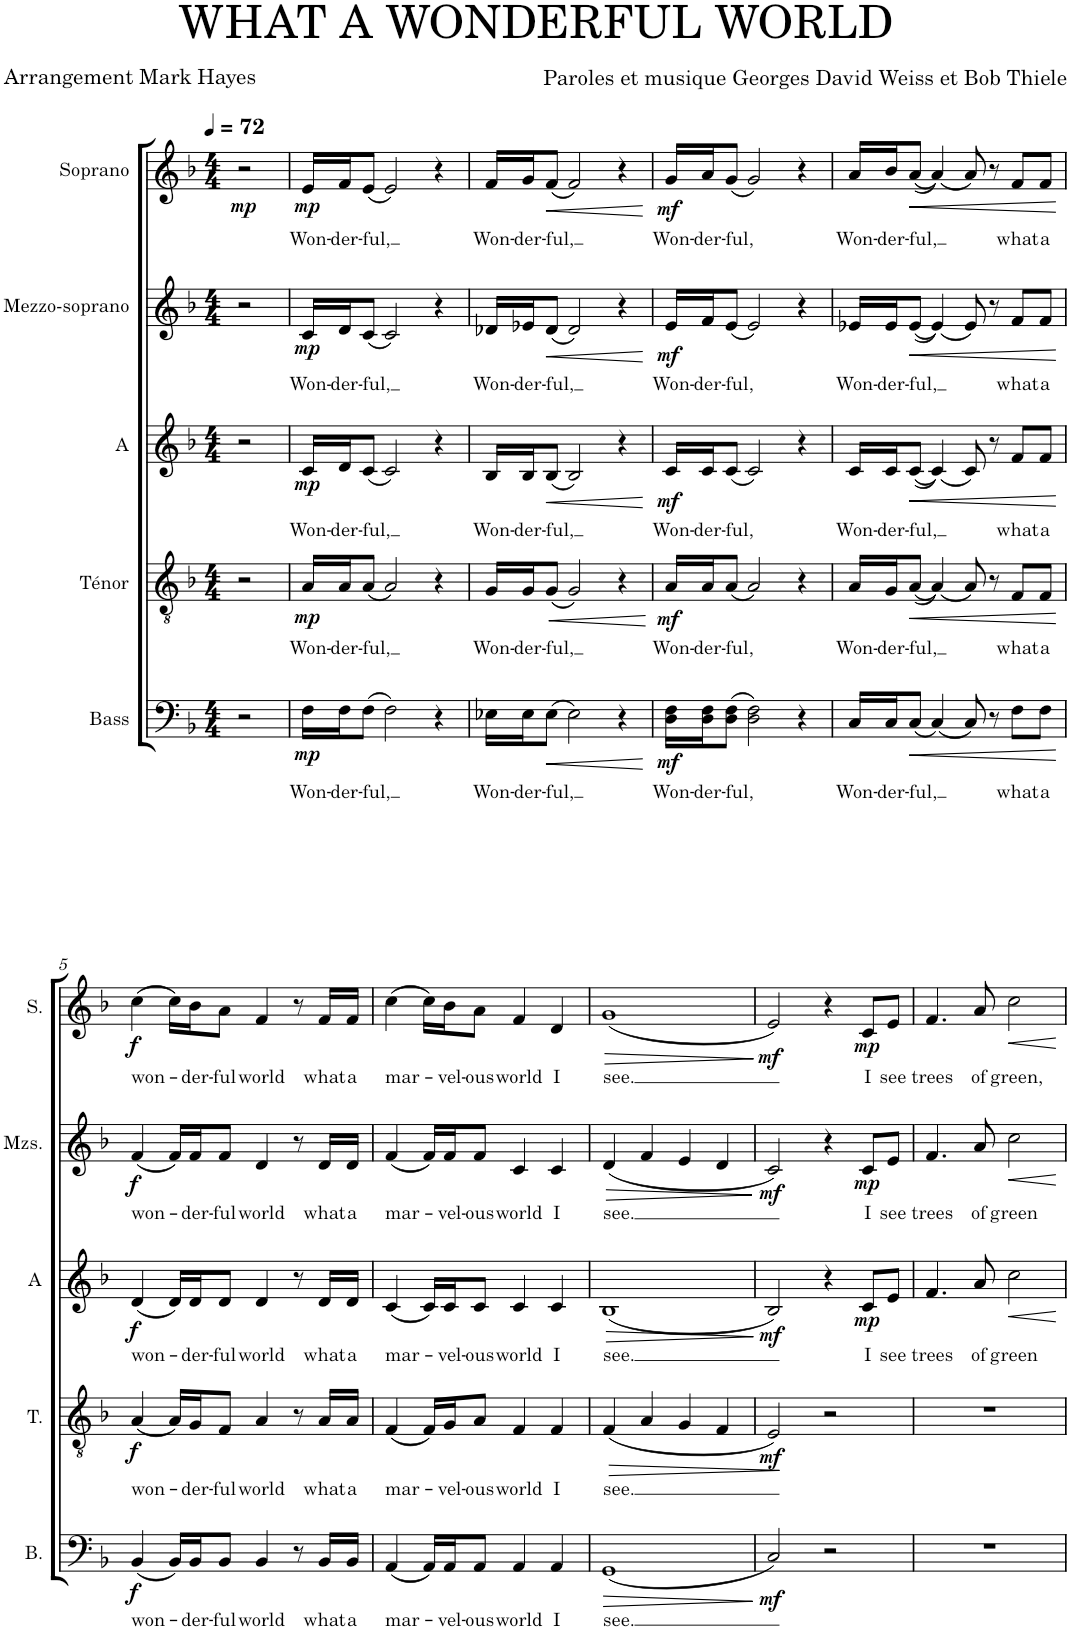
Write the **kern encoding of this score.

**kern	**text	**dynam	**kern	**text	**dynam	**kern	**text	**dynam	**kern	**text	**dynam	**kern	**text	**dynam
*part5	*part5	*part5	*part4	*part4	*part4	*part3	*part3	*part3	*part2	*part2	*part2	*part1	*part1	*part1
*staff5	*staff5	*staff5	*staff4	*staff4	*staff4	*staff3	*staff3	*staff3	*staff2	*staff2	*staff2	*staff1	*staff1	*staff1
*I"Bass	*	*	*I"Ténor	*	*	*I"A	*	*	*I"Mezzo-soprano	*	*	*I"Soprano	*	*
*I'B.	*	*	*I'T.	*	*	*I'A	*	*	*I'Mzs.	*	*	*I'S.	*	*
*clefF4	*	*	*clefGv2	*	*	*clefG2	*	*	*clefG2	*	*	*clefG2	*	*
*k[b-]	*	*	*k[b-]	*	*	*k[b-]	*	*	*k[b-]	*	*	*k[b-]	*	*
*M4/4	*	*	*M4/4	*	*	*M4/4	*	*	*M4/4	*	*	*M4/4	*	*
*MM72	*	*	*MM72	*	*	*MM72	*	*	*MM72	*	*	*MM72	*	*
=	=	=	=	=	=	=	=	=	=	=	=	=	=	=
!	!	!	!	!	!	!	!	!	!	!	!	!	!	!LO:DY:b
2r	.	.	2r	.	.	2r	.	.	2r	.	.	2r	.	mp
=1	=1	=1	=1	=1	=1	=1	=1	=1	=1	=1	=1	=1	=1	=1
!	!LO:LY:b	!LO:DY:b	!	!LO:LY:b	!LO:DY:b	!	!LO:LY:b	!LO:DY:b	!	!LO:LY:b	!LO:DY:b	!	!LO:LY:b	!LO:DY:b
16F\LL	Won-	mp	16A/LL	Won-	mp	16c/LL	Won-	mp	16c/LL	Won-	mp	16e/LL	Won-	mp
!	!LO:LY:b	!	!	!LO:LY:b	!	!	!LO:LY:b	!	!	!LO:LY:b	!	!	!LO:LY:b	!
16F\J	-der-	.	16A/J	-der-	.	16d/J	-der-	.	16d/J	-der-	.	16f/J	-der-	.
!	!LO:LY:b	!	!	!LO:LY:b	!	!	!LO:LY:b	!	!	!LO:LY:b	!	!	!LO:LY:b	!
(8F\J	-ful,	.	(8A/J	-ful,	.	(8c/J	-ful,	.	(8c/J	-ful,	.	(8e/J	-ful,	.
2F\)	.	.	2A/)	.	.	2c/)	.	.	2c/)	.	.	2e/)	.	.
4r	.	.	4r	.	.	4r	.	.	4r	.	.	4r	.	.
=2	=2	=2	=2	=2	=2	=2	=2	=2	=2	=2	=2	=2	=2	=2
!	!LO:LY:b	!	!	!LO:LY:b	!	!	!LO:LY:b	!	!	!LO:LY:b	!	!	!LO:LY:b	!
16E-X\LL	Won-	.	16G/LL	Won-	.	16B-/LL	Won-	.	16d-X/LL	Won-	.	16f/LL	Won-	.
!	!LO:LY:b	!	!	!LO:LY:b	!	!	!LO:LY:b	!	!	!LO:LY:b	!	!	!LO:LY:b	!
16E-\J	-der-	.	16G/J	-der-	.	16B-/J	-der-	.	16e-X/J	-der-	.	16g/J	-der-	.
!	!LO:LY:b	!LO:HP:b	!	!LO:LY:b	!LO:HP:b	!	!LO:LY:b	!LO:HP:b	!	!LO:LY:b	!LO:HP:b	!	!LO:LY:b	!LO:HP:b
(8E-\J	-ful,	<	(8G/J	-ful,	<	(8B-/J	-ful,	<	(8d-/J	-ful,	<	(8f/J	-ful,	<
2E-\)	.	.	2G/)	.	.	2B-/)	.	.	2d-/)	.	.	2f/)	.	.
4r	.	.	4r	.	.	4r	.	.	4r	.	.	4r	.	.
.	.	[	.	.	[	.	.	[	.	.	[	.	.	[
=3	=3	=3	=3	=3	=3	=3	=3	=3	=3	=3	=3	=3	=3	=3
!	!LO:LY:b	!LO:DY:b	!	!LO:LY:b	!LO:DY:b	!	!LO:LY:b	!LO:DY:b	!	!LO:LY:b	!LO:DY:b	!	!LO:LY:b	!LO:DY:b
16D\ 16F\LL	Won-	mf	16A/LL	Won-	mf	16c/LL	Won-	mf	16e/LL	Won-	mf	16g/LL	Won-	mf
!	!LO:LY:b	!	!	!LO:LY:b	!	!	!LO:LY:b	!	!	!LO:LY:b	!	!	!LO:LY:b	!
16D\ 16F\J	-der-	.	16A/J	-der-	.	16c/J	-der-	.	16f/J	-der-	.	16a/J	-der-	.
!	!LO:LY:b	!	!	!LO:LY:b	!	!	!LO:LY:b	!	!	!LO:LY:b	!	!	!LO:LY:b	!
(8D\ 8F\J	-ful,	.	(8A/J	-ful,	.	(8c/J	-ful,	.	(8e/J	-ful,	.	(8g/J	-ful,	.
2D\ 2F\)	.	.	2A/)	.	.	2c/)	.	.	2e/)	.	.	2g/)	.	.
4r	.	.	4r	.	.	4r	.	.	4r	.	.	4r	.	.
=4	=4	=4	=4	=4	=4	=4	=4	=4	=4	=4	=4	=4	=4	=4
!	!LO:LY:b	!	!	!LO:LY:b	!	!	!LO:LY:b	!	!	!LO:LY:b	!	!	!LO:LY:b	!
16C/LL	Won-	.	16A/LL	Won-	.	16c/LL	Won-	.	16e-X/LL	Won-	.	16a/LL	Won-	.
!	!LO:LY:b	!	!	!LO:LY:b	!	!	!LO:LY:b	!	!	!LO:LY:b	!	!	!LO:LY:b	!
16C/J	-der-	.	16G/J	-der-	.	16c/J	-der-	.	16e-/J	-der-	.	16b-/J	-der-	.
!	!LO:LY:b	!LO:HP:b	!	!LO:LY:b	!LO:HP:b	!	!LO:LY:b	!LO:HP:b	!	!LO:LY:b	!LO:HP:b	!	!LO:LY:b	!LO:HP:b
(8C/J	-ful,	<	((8A/J	-ful,	<	((8c/J	-ful,	<	((8e-/J	-ful,	<	((8a/J	-ful,	<
(4C/)	.	.	(4A/))	.	.	(4c/))	.	.	(4e-/))	.	.	(4a/))	.	.
8C/)	.	.	8A/)	.	.	8c/)	.	.	8e-/)	.	.	8a/)	.	.
8r	.	.	8r	.	.	8r	.	.	8r	.	.	8r	.	.
!	!LO:LY:b	!	!	!LO:LY:b	!	!	!LO:LY:b	!	!	!LO:LY:b	!	!	!LO:LY:b	!
8F\L	what	.	8F/L	what	.	8f/L	what	.	8f/L	what	.	8f/L	what	.
!	!LO:LY:b	!	!	!LO:LY:b	!	!	!LO:LY:b	!	!	!LO:LY:b	!	!	!LO:LY:b	!
8F\J	a	.	8F/J	a	.	8f/J	a	.	8f/J	a	.	8f/J	a	.
.	.	[	.	.	[	.	.	[	.	.	[	.	.	[
!!LO:LB:g=z
=5	=5	=5	=5	=5	=5	=5	=5	=5	=5	=5	=5	=5	=5	=5
!	!LO:LY:b	!LO:DY:b	!	!LO:LY:b	!LO:DY:b	!	!LO:LY:b	!LO:DY:b	!	!LO:LY:b	!LO:DY:b	!	!LO:LY:b	!LO:DY:b
(4BB-/	won-	f	(4A/	won-	f	(4d/	won-	f	(4f/	won-	f	(4cc\	won-	f
16BB-/LL)	.	.	16A/LL)	.	.	16d/LL)	.	.	16f/LL)	.	.	16cc\LL)	.	.
!	!LO:LY:b	!	!	!LO:LY:b	!	!	!LO:LY:b	!	!	!LO:LY:b	!	!	!LO:LY:b	!
16BB-/J	-der-	.	16G/J	-der-	.	16d/J	-der-	.	16f/J	-der-	.	16b-\J	-der-	.
!	!LO:LY:b	!	!	!LO:LY:b	!	!	!LO:LY:b	!	!	!LO:LY:b	!	!	!LO:LY:b	!
8BB-/J	-ful	.	8F/J	-ful	.	8d/J	-ful	.	8f/J	-ful	.	8a\J	-ful	.
!	!LO:LY:b	!	!	!LO:LY:b	!	!	!LO:LY:b	!	!	!LO:LY:b	!	!	!LO:LY:b	!
4BB-/	world	.	4A/	world	.	4d/	world	.	4d/	world	.	4f/	world	.
8r	.	.	8r	.	.	8r	.	.	8r	.	.	8r	.	.
!	!LO:LY:b	!	!	!LO:LY:b	!	!	!LO:LY:b	!	!	!LO:LY:b	!	!	!LO:LY:b	!
16BB-/LL	what	.	16A/LL	what	.	16d/LL	what	.	16d/LL	what	.	16f/LL	what	.
!	!LO:LY:b	!	!	!LO:LY:b	!	!	!LO:LY:b	!	!	!LO:LY:b	!	!	!LO:LY:b	!
16BB-/JJ	a	.	16A/JJ	a	.	16d/JJ	a	.	16d/JJ	a	.	16f/JJ	a	.
=6	=6	=6	=6	=6	=6	=6	=6	=6	=6	=6	=6	=6	=6	=6
!	!LO:LY:b	!	!	!LO:LY:b	!	!	!LO:LY:b	!	!	!LO:LY:b	!	!	!LO:LY:b	!
(4AA/	mar-	.	(4F/	mar-	.	(4c/	mar-	.	(4f/	mar-	.	(4cc\	mar-	.
16AA/LL)	.	.	16F/LL)	.	.	16c/LL)	.	.	16f/LL)	.	.	16cc\LL)	.	.
!	!LO:LY:b	!	!	!LO:LY:b	!	!	!LO:LY:b	!	!	!LO:LY:b	!	!	!LO:LY:b	!
16AA/J	-vel-	.	16G/J	-vel-	.	16c/J	-vel-	.	16f/J	-vel-	.	16b-\J	-vel-	.
!	!LO:LY:b	!	!	!LO:LY:b	!	!	!LO:LY:b	!	!	!LO:LY:b	!	!	!LO:LY:b	!
8AA/J	-ous	.	8A/J	-ous	.	8c/J	-ous	.	8f/J	-ous	.	8a\J	-ous	.
!	!LO:LY:b	!	!	!LO:LY:b	!	!	!LO:LY:b	!	!	!LO:LY:b	!	!	!LO:LY:b	!
4AA/	world	.	4F/	world	.	4c/	world	.	4c/	world	.	4f/	world	.
!	!LO:LY:b	!	!	!LO:LY:b	!	!	!LO:LY:b	!	!	!LO:LY:b	!	!	!LO:LY:b	!
4AA/	I	.	4F/	I	.	4c/	I	.	4c/	I	.	4d/	I	.
=7	=7	=7	=7	=7	=7	=7	=7	=7	=7	=7	=7	=7	=7	=7
!	!LO:LY:b	!LO:HP:b	!	!LO:LY:b	!LO:HP:b	!	!LO:LY:b	!LO:HP:b	!	!LO:LY:b	!LO:HP:b	!	!LO:LY:b	!LO:HP:b
(1GG	see.	>	(4F/	see.	>	(1B-	see.	>	(4d/	see.	>	(1g	see.	>
.	.	.	4A/	.	.	.	.	.	4f/	.	.	.	.	.
.	.	.	4G/	.	.	.	.	.	4e/	.	.	.	.	.
.	.	.	4F/	.	.	.	.	.	4d/	.	.	.	.	.
.	.	]	.	.	.	.	.	]	.	.	]	.	.	]
=8	=8	=8	=8	=8	=8	=8	=8	=8	=8	=8	=8	=8	=8	=8
!	!	!LO:DY:b	!	!	!LO:DY:b	!	!	!LO:DY:b	!	!	!LO:DY:b	!	!	!LO:DY:b
2C/)	.	mf	2E/)	.	mf	2B-/)	.	mf	2c/)	.	mf	2e/)	.	mf
2r	.	.	2r	.	]	4r	.	.	4r	.	.	4r	.	.
!	!	!	!	!	!	!	!LO:LY:b	!LO:DY:b	!	!LO:LY:b	!LO:DY:b	!	!LO:LY:b	!LO:DY:b
.	.	.	.	.	.	8c/L	I	mp	8c/L	I	mp	8c/L	I	mp
!	!	!	!	!	!	!	!LO:LY:b	!	!	!LO:LY:b	!	!	!LO:LY:b	!
.	.	.	.	.	.	8e/J	see	.	8e/J	see	.	8e/J	see	.
=9	=9	=9	=9	=9	=9	=9	=9	=9	=9	=9	=9	=9	=9	=9
!	!	!	!	!	!	!	!LO:LY:b	!	!	!LO:LY:b	!	!	!LO:LY:b	!
1r	.	.	1r	.	.	4.f/	trees	.	4.f/	trees	.	4.f/	trees	.
!	!	!	!	!	!	!	!LO:LY:b	!	!	!LO:LY:b	!	!	!LO:LY:b	!
.	.	.	.	.	.	8a/	of	.	8a/	of	.	8a/	of	.
!	!	!	!	!	!	!	!LO:LY:b	!LO:HP:b	!	!LO:LY:b	!LO:HP:b	!	!LO:LY:b	!LO:HP:b
.	.	.	.	.	.	2cc\	green	<	2cc\	green	<	2cc\	green,	<
.	.	.	.	.	.	.	.	[	.	.	[	.	.	[
=	=	=	=	=	=	=	=	=	=	=	=	=	=	=
*-	*-	*-	*-	*-	*-	*-	*-	*-	*-	*-	*-	*-	*-	*-
